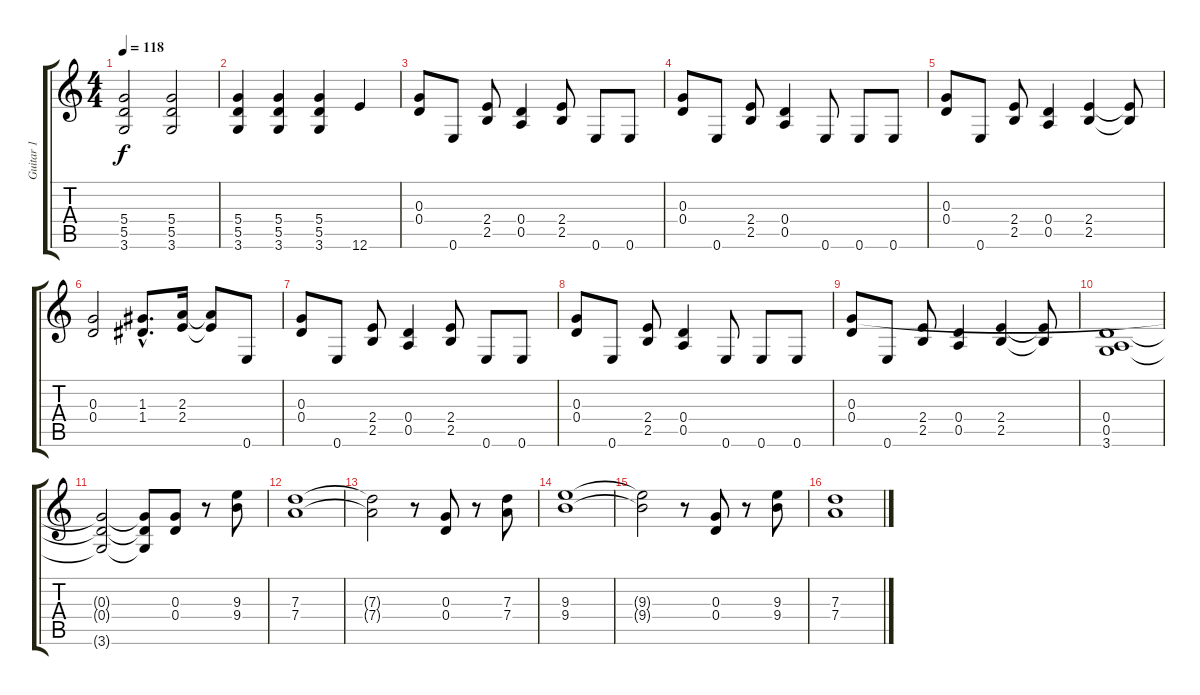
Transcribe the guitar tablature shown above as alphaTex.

\track ("Guitar 1" "Guitar 1") {instrument overdrivenguitar}
\staff {score tabs}
\tuning (E4 B3 G3 D3 A2 E2) {hide}
\ts (4 4)
\tempo 118
\clef g2
\ks c
(5.4 5.5 3.6).2{dy f instrument overdrivenguitar} (5.4 5.5 3.6).2 |
(5.4 5.5 3.6).4 (5.4 5.5 3.6).4 (5.4 5.5 3.6).4 12.6.4 |
(0.3 0.4).8 0.6.8 (2.4 2.5).8 (0.4 0.5).4 (2.4 2.5).8 0.6.8 0.6.8 |
(0.3 0.4).8 0.6.8 (2.4 2.5).8 (0.4 0.5).4 0.6.8 0.6.8 0.6.8 |
(0.3 0.4).8 0.6.8 (2.4 2.5).8 (0.4 0.5).4 (2.4 2.5).4 (2.4{t} 2.5{t}).8 |
(0.3 0.4).2 (1.3{hac} 1.4{hac}).8{d} (2.3 2.4).16 (2.3{t} 2.4{t}).8 0.6.8 |
(0.3 0.4).8 0.6.8 (2.4 2.5).8 (0.4 0.5).4 (2.4 2.5).8 0.6.8 0.6.8 |
(0.3 0.4).8 0.6.8 (2.4 2.5).8 (0.4 0.5).4 0.6.8 0.6.8 0.6.8 |
(0.3 0.4).8 0.6.8 (2.4 2.5).8 (0.4 0.5).4 (2.4 2.5).4 (2.4{t} 2.5{t}).8 |
(0.4 0.5 3.6).1 |
(0.3{t} 0.4{t} 3.6{t}).2 (0.3{t} 0.4{t} 3.6{t}).8 (0.3 0.4).8 r.8 (9.3 9.4).8 |
(7.3 7.4).1 |
(7.3{t} 7.4{t}).2 r.8 (0.3 0.4).8 r.8 (7.3 7.4).8 |
(9.3 9.4).1 |
(9.3{t} 9.4{t}).2 r.8 (0.3 0.4).8 r.8 (9.3 9.4).8 |
(7.3 7.4).1
